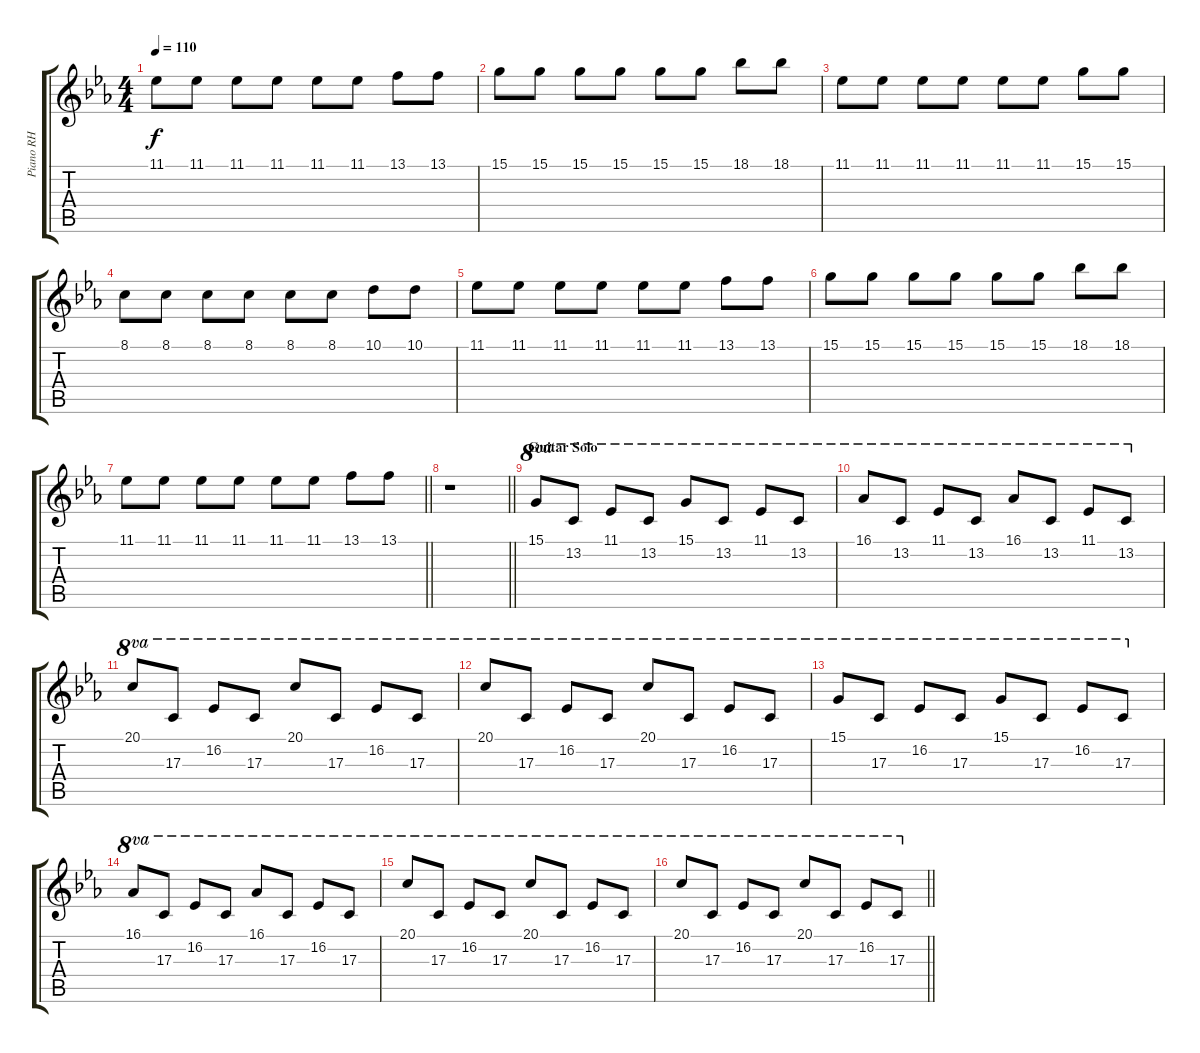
\track ("Piano RH" "Piano RH") {instrument acousticgrandpiano}
\staff {score tabs}
\tuning (E4 B3 G3 D3 A2 E2) {hide}
\ts (4 4)
\tempo 110
\clef g2
\ks eb
11.1.8{dy f} 11.1.8 11.1.8 11.1.8 11.1.8 11.1.8 13.1.8 13.1.8 |
15.1.8 15.1.8 15.1.8 15.1.8 15.1.8 15.1.8 18.1.8 18.1.8 |
11.1.8 11.1.8 11.1.8 11.1.8 11.1.8 11.1.8 15.1.8 15.1.8 |
8.1.8 8.1.8 8.1.8 8.1.8 8.1.8 8.1.8 10.1.8 10.1.8 |
11.1.8 11.1.8 11.1.8 11.1.8 11.1.8 11.1.8 13.1.8 13.1.8 |
15.1.8 15.1.8 15.1.8 15.1.8 15.1.8 15.1.8 18.1.8 18.1.8 |
\barLineRight lightlight
11.1.8 11.1.8 11.1.8 11.1.8 11.1.8 11.1.8 13.1.8 13.1.8 |
\barLineRight lightlight
r.1 |
\section ("" "Guitar Solo")
15.1.8{ot 8va} 13.2.8{ot 8va} 11.1.8{ot 8va} 13.2.8{ot 8va} 15.1.8{ot 8va} 13.2.8{ot 8va} 11.1.8{ot 8va} 13.2.8{ot 8va} |
16.1.8{ot 8va} 13.2.8{ot 8va} 11.1.8{ot 8va} 13.2.8{ot 8va} 16.1.8{ot 8va} 13.2.8{ot 8va} 11.1.8{ot 8va} 13.2.8{ot 8va} |
20.1.8{ot 8va} 17.3.8{ot 8va} 16.2.8{ot 8va} 17.3.8{ot 8va} 20.1.8{ot 8va} 17.3.8{ot 8va} 16.2.8{ot 8va} 17.3.8{ot 8va} |
20.1.8{ot 8va} 17.3.8{ot 8va} 16.2.8{ot 8va} 17.3.8{ot 8va} 20.1.8{ot 8va} 17.3.8{ot 8va} 16.2.8{ot 8va} 17.3.8{ot 8va} |
15.1.8{ot 8va} 17.3.8{ot 8va} 16.2.8{ot 8va} 17.3.8{ot 8va} 15.1.8{ot 8va} 17.3.8{ot 8va} 16.2.8{ot 8va} 17.3.8{ot 8va} |
16.1.8{ot 8va} 17.3.8{ot 8va} 16.2.8{ot 8va} 17.3.8{ot 8va} 16.1.8{ot 8va} 17.3.8{ot 8va} 16.2.8{ot 8va} 17.3.8{ot 8va} |
20.1.8{ot 8va} 17.3.8{ot 8va} 16.2.8{ot 8va} 17.3.8{ot 8va} 20.1.8{ot 8va} 17.3.8{ot 8va} 16.2.8{ot 8va} 17.3.8{ot 8va} |
\barLineRight lightlight
20.1.8{ot 8va} 17.3.8{ot 8va} 16.2.8{ot 8va} 17.3.8{ot 8va} 20.1.8{ot 8va} 17.3.8{ot 8va} 16.2.8{ot 8va} 17.3.8{ot 8va}
